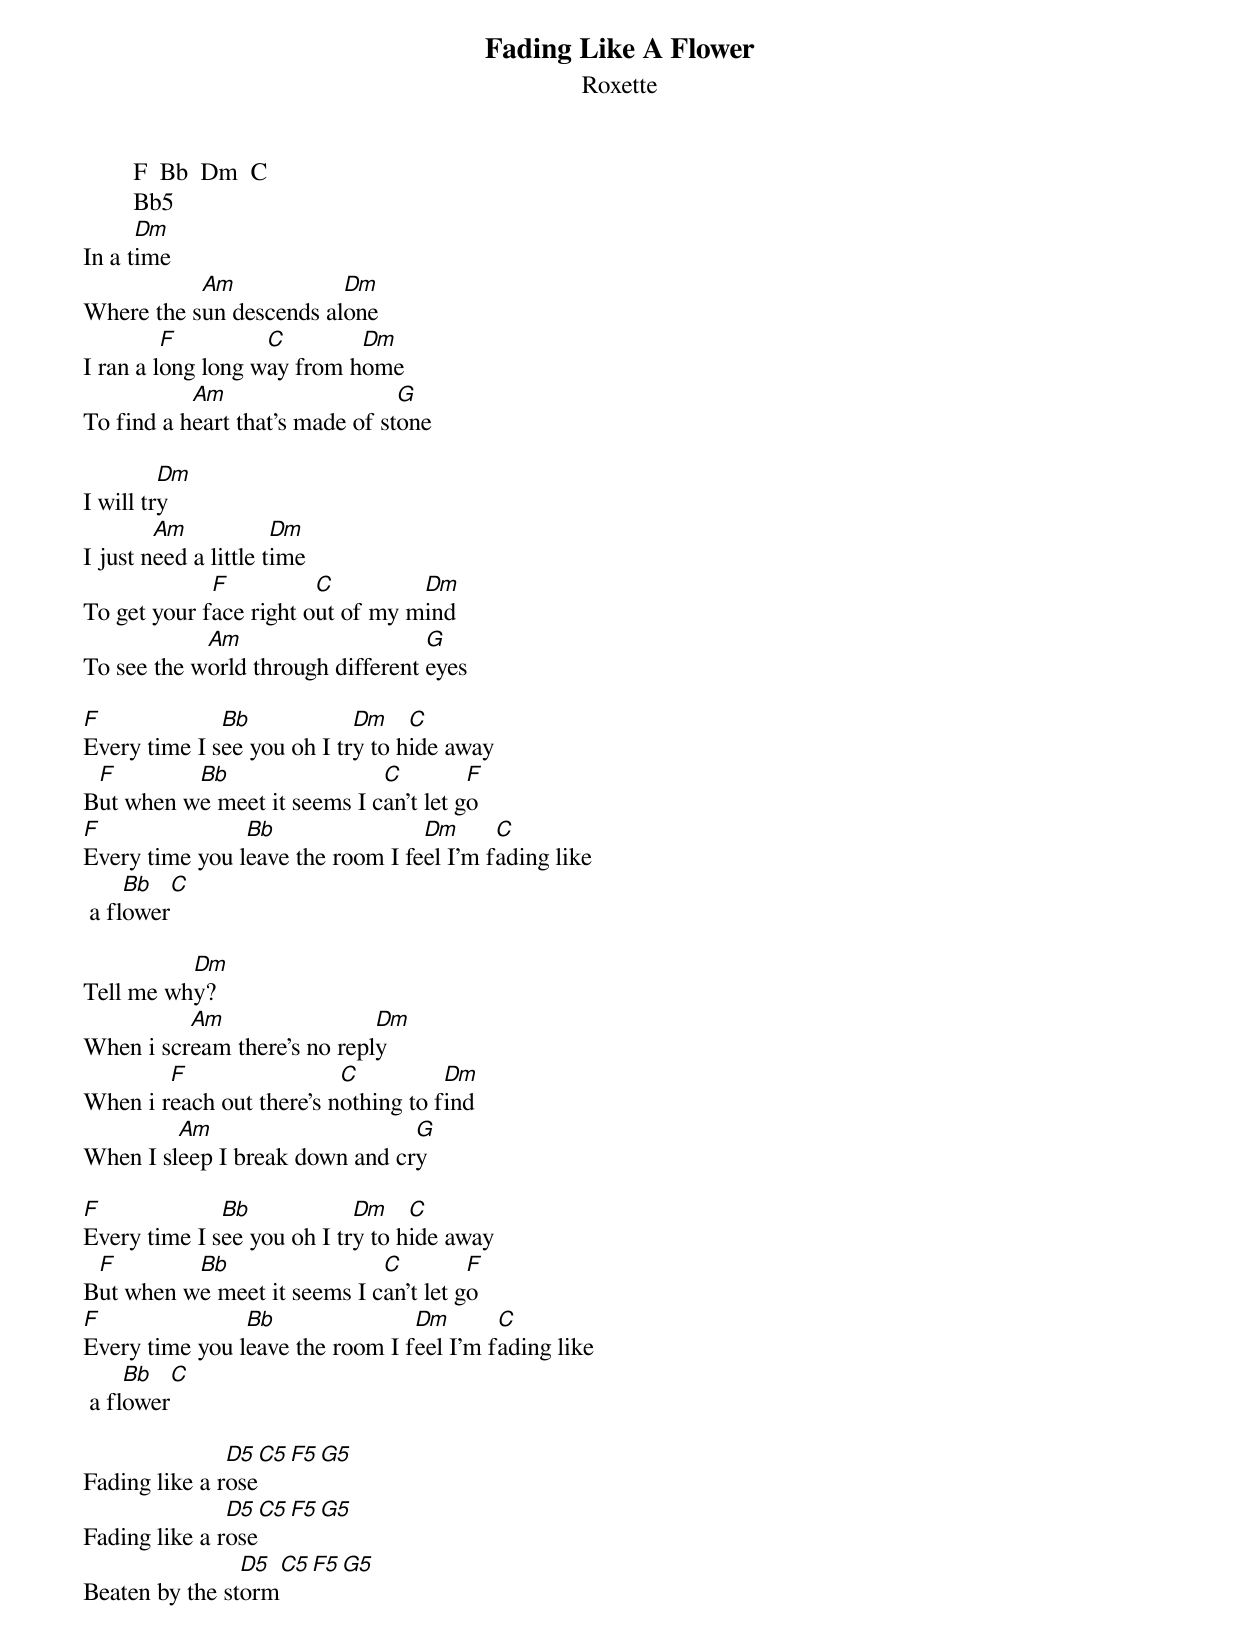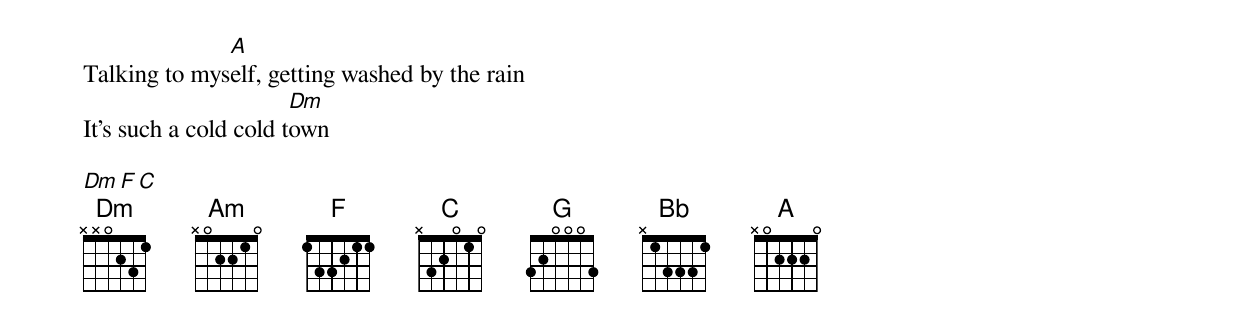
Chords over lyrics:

Fading Like A Flower
Roxette

        F  Bb  Dm  C
        Bb5
      Dm
In a time
           Am            Dm
Where the sun descends alone
         F         C        Dm
I ran a long long way from home
           Am                    G
To find a heart that's made of stone

         Dm
I will try
        Am            Dm
I just need a little time
             F          C         Dm
To get your face right out of my mind
            Am                     G
To see the world through different eyes

F             Bb            Dm    C
Every time I see you oh I try to hide away
 F        Bb                 C         F
But when we meet it seems I can't let go
F               Bb                Dm      C
Every time you leave the room I feel I'm fading like
     Bb   C
 a flower

          Dm
Tell me why?
          Am                 Dm
When i scream there's no reply
        F                 C          Dm
When i reach out there's nothing to find
         Am                     G
When I sleep I break down and cry

F             Bb            Dm    C
Every time I see you oh I try to hide away
 F        Bb                 C         F
But when we meet it seems I can't let go
F               Bb               Dm       C
Every time you leave the room I feel I'm fading like
     Bb   C
 a flower

               D5  C5  F5  G5
Fading like a rose
               D5  C5  F5  G5
Fading like a rose
                D5  C5  F5  G5
Beaten by the storm
              A
Talking to myself, getting washed by the rain
                       Dm
It's such a cold cold town

Dm  F  C
